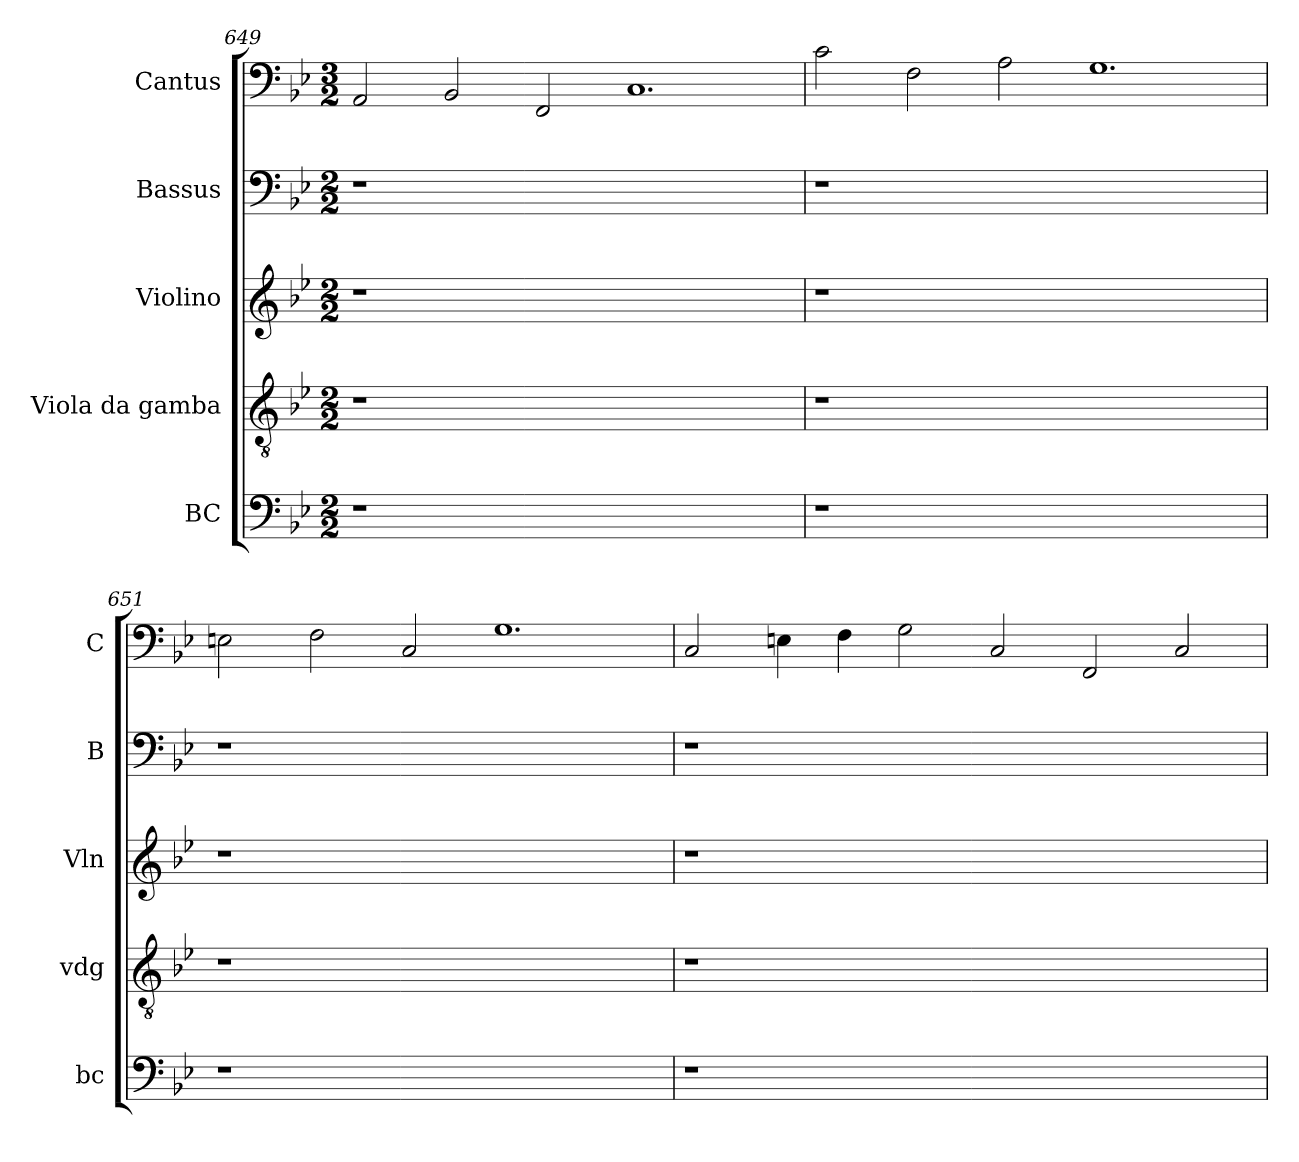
**kern	**kern	**kern	**kern	**kern
*part5	*part4	*part3	*part2	*part1
*staff5	*staff4	*staff3	*staff2	*staff1
*I"BC	*I"Viola da gamba	*I"Violino	*I"Bassus	*I"Cantus
*I'bc	*I'vdg	*I'Vln	*I'B	*I'C
*clefF4	*clefGv2	*clefG2	*clefF4	*clefF4
*k[b-e-]	*k[b-e-]	*k[b-e-]	*k[b-e-]	*k[b-e-]
*B-:	*B-:	*B-:	*B-:	*B-:
*M2/2	*M2/2	*M2/2	*M2/2	*M3/2
=649	=649	=649	=649	=649
1r	1r	1r	1r	2AA/
.	.	.	.	2BB-/
0ryy	0ryy	0ryy	0ryy	2FF/
.	.	.	.	1.C
=650	=650	=650	=650	=650
1r	1r	1r	1r	2c\
.	.	.	.	2F\
0ryy	0ryy	0ryy	0ryy	2A\
.	.	.	.	1.G
!!LO:LB:g=z
=651	=651	=651	=651	=651
1r	1r	1r	1r	2En\
.	.	.	.	2F\
0ryy	0ryy	0ryy	0ryy	2C/
.	.	.	.	1.G
=652	=652	=652	=652	=652
1r	1r	1r	1r	2C/
.	.	.	.	4En\
.	.	.	.	4F\
0ryy	0ryy	0ryy	0ryy	2G\
.	.	.	.	2C/
.	.	.	.	2FF/
.	.	.	.	2C/
=	=	=	=	=
*-	*-	*-	*-	*-
